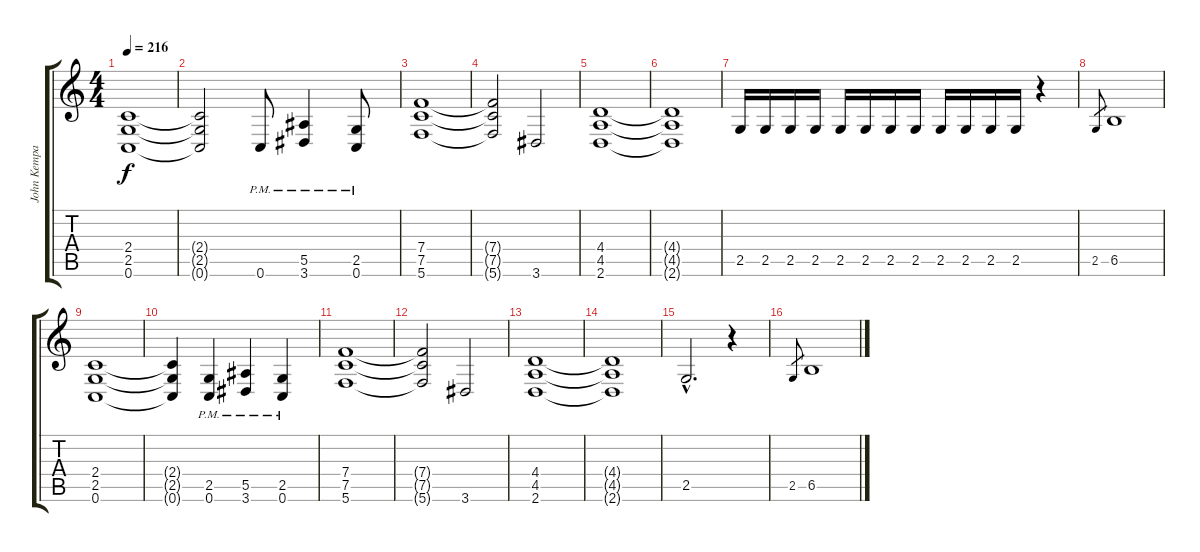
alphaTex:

\track ("John Kempainen (Harmonizer)" "John Kempa") {instrument distortionguitar}
\staff {score tabs}
\tuning (C4 G3 Eb3 Bb2 F2 C2) {hide}
\ts (4 4)
\tempo 216
\clef g2
\ks c
(2.4 2.5 0.6).1{dy f} |
(2.4{t} 2.5{t} 0.6{t}).2 0.6{pm}.8 (5.5{pm} 3.6{pm}).4 (2.5{pm} 0.6{pm}).8 |
(7.4 7.5 5.6).1 |
(7.4{t} 7.5{t} 5.6{t}).2 3.6.2 |
(4.4 4.5 2.6).1 |
(4.4{t} 4.5{t} 2.6{t}).1 |
2.5.16 2.5.16 2.5.16 2.5.16 2.5.16 2.5.16 2.5.16 2.5.16 2.5.16 2.5.16 2.5.16 2.5.16 r.4 |
2.5.8{gr} 6.5.1 |
(2.4 2.5 0.6).1 |
(2.4{t} 2.5{t} 0.6{t}).4 (2.5{pm} 0.6{pm}).4 (5.5{pm} 3.6{pm}).4 (2.5{pm} 0.6{pm}).4 |
(7.4 7.5 5.6).1 |
(7.4{t} 7.5{t} 5.6{t}).2 3.6.2 |
(4.4 4.5 2.6).1 |
(4.4{t} 4.5{t} 2.6{t}).1 |
2.5{hac}.2{d} r.4 |
2.5.8{gr} 6.5.1
